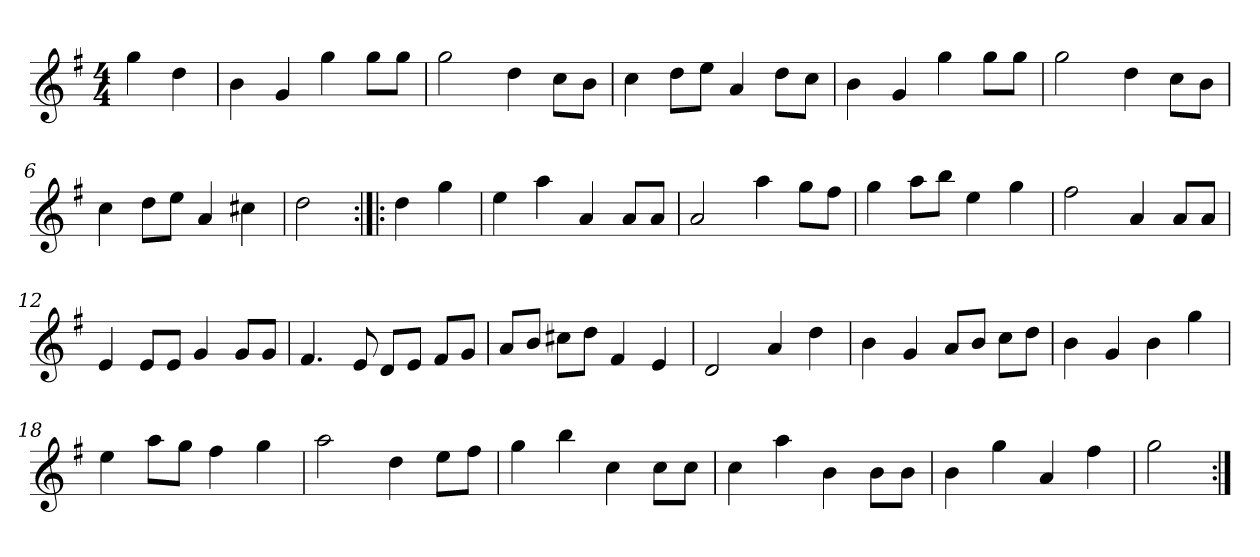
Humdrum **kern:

**kern
*part1
*staff1
*clefG2
*k[f#]
*G:
*M4/4
*MM138
=
4gg
4dd
=1
4b
4g
4gg
8gg\L
8gg\J
=2
2gg
4dd
8cc\L
8b\J
=3
4cc
8dd\L
8ee\J
4a
8dd\L
8cc\J
=4
4b
4g
4gg
8gg\L
8gg\J
=5
2gg
4dd
8cc\L
8b\J
=6
4cc
8dd\L
8ee\J
4a
4cc#X
=7
2dd
=:|!|:
4dd
4gg
=8
4ee
4aa
4a
8a/L
8a/J
=9
2a
4aa
8gg\L
8ff#\J
=10
4gg
8aa\L
8bb\J
4ee
4gg
=11
2ff#
4a
8a/L
8a/J
=12
4e
8e/L
8e/J
4g
8g/L
8g/J
=13
4.f#
8e
8d/L
8e/J
8f#/L
8g/J
=14
8a/L
8b/J
8cc#X\L
8dd\J
4f#
4e
=15
2d
4a
4dd
=16
4b
4g
8a/L
8b/J
8cc\L
8dd\J
=17
4b
4g
4b
4gg
=18
4ee
8aa\L
8gg\J
4ff#
4gg
=19
2aa
4dd
8ee\L
8ff#\J
=20
4gg
4bb
4cc
8cc\L
8cc\J
=21
4cc
4aa
4b
8b\L
8b\J
=22
4b
4gg
4a
4ff#
=23
2gg
=:|!
*-
